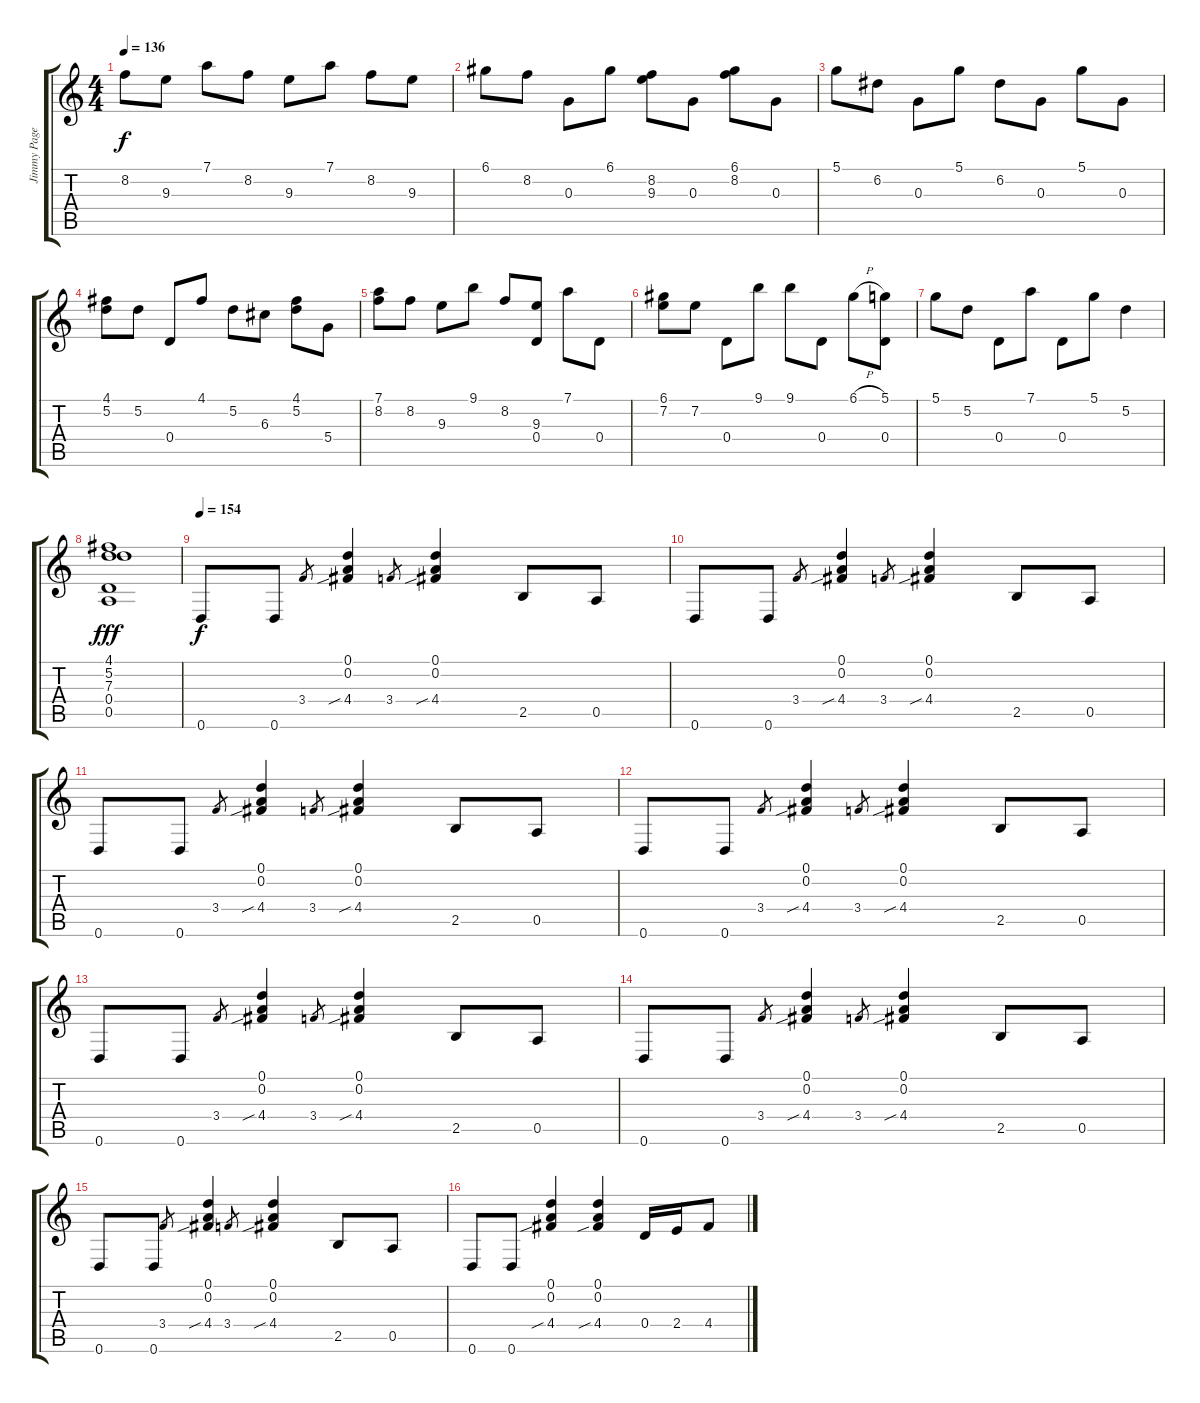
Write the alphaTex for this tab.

\track ("Jimmy Page " "Jimmy Page") {instrument acousticguitarsteel}
\staff {score tabs}
\tuning (D4 A3 G3 D3 A2 D2) {hide}
\ts (4 4)
\tempo 136
\clef g2
\ks c
8.2.8{dy f} 9.3.8 7.1.8 8.2.8 9.3.8 7.1.8 8.2.8 9.3.8 |
6.1.8 8.2.8 0.3.8 6.1.8 (8.2 9.3).8 0.3.8 (6.1 8.2).8 0.3.8 |
5.1.8 6.2.8 0.3.8 5.1.8 6.2.8 0.3.8 5.1.8 0.3.8 |
(4.1 5.2).8 5.2.8 0.4.8 4.1.8 5.2.8 6.3.8 (4.1 5.2).8 5.4.8 |
(7.1 8.2).8 8.2.8 9.3.8 9.1.8 8.2.8 (9.3 0.4).8 7.1.8 0.4.8 |
(6.1 7.2).8 7.2.8 0.4.8 9.1.8 9.1.8 0.4.8 6.1{h}.8 (5.1 0.4).8 |
5.1.8 5.2.8 0.4.8 7.1.8 0.4.8 5.1.8 5.2.4 |
(4.1 5.2 7.3 0.4 0.5).1{dy fff} |
\tempo 154
0.6.8{dy f} 0.6.8 3.4.8{gr} (0.1 0.2 4.4{sib}).4 3.4.8{gr} (0.1 0.2 4.4{sib}).4 2.5.8 0.5.8 |
0.6.8 0.6.8 3.4.8{gr} (0.1 0.2 4.4{sib}).4 3.4.8{gr} (0.1 0.2 4.4{sib}).4 2.5.8 0.5.8 |
0.6.8 0.6.8 3.4.8{gr} (0.1 0.2 4.4{sib}).4 3.4.8{gr} (0.1 0.2 4.4{sib}).4 2.5.8 0.5.8 |
0.6.8 0.6.8 3.4.8{gr} (0.1 0.2 4.4{sib}).4 3.4.8{gr} (0.1 0.2 4.4{sib}).4 2.5.8 0.5.8 |
0.6.8 0.6.8 3.4.8{gr} (0.1 0.2 4.4{sib}).4 3.4.8{gr} (0.1 0.2 4.4{sib}).4 2.5.8 0.5.8 |
0.6.8 0.6.8 3.4.8{gr} (0.1 0.2 4.4{sib}).4 3.4.8{gr} (0.1 0.2 4.4{sib}).4 2.5.8 0.5.8 |
0.6.8 0.6.8 3.4.8{gr} (0.1 0.2 4.4{sib}).4 3.4.8{gr} (0.1 0.2 4.4{sib}).4 2.5.8 0.5.8 |
0.6.8 0.6.8 (0.1 0.2 4.4{sib}).4 (0.1 0.2 4.4{sib}).4 0.4.16 2.4.16 4.4.8
